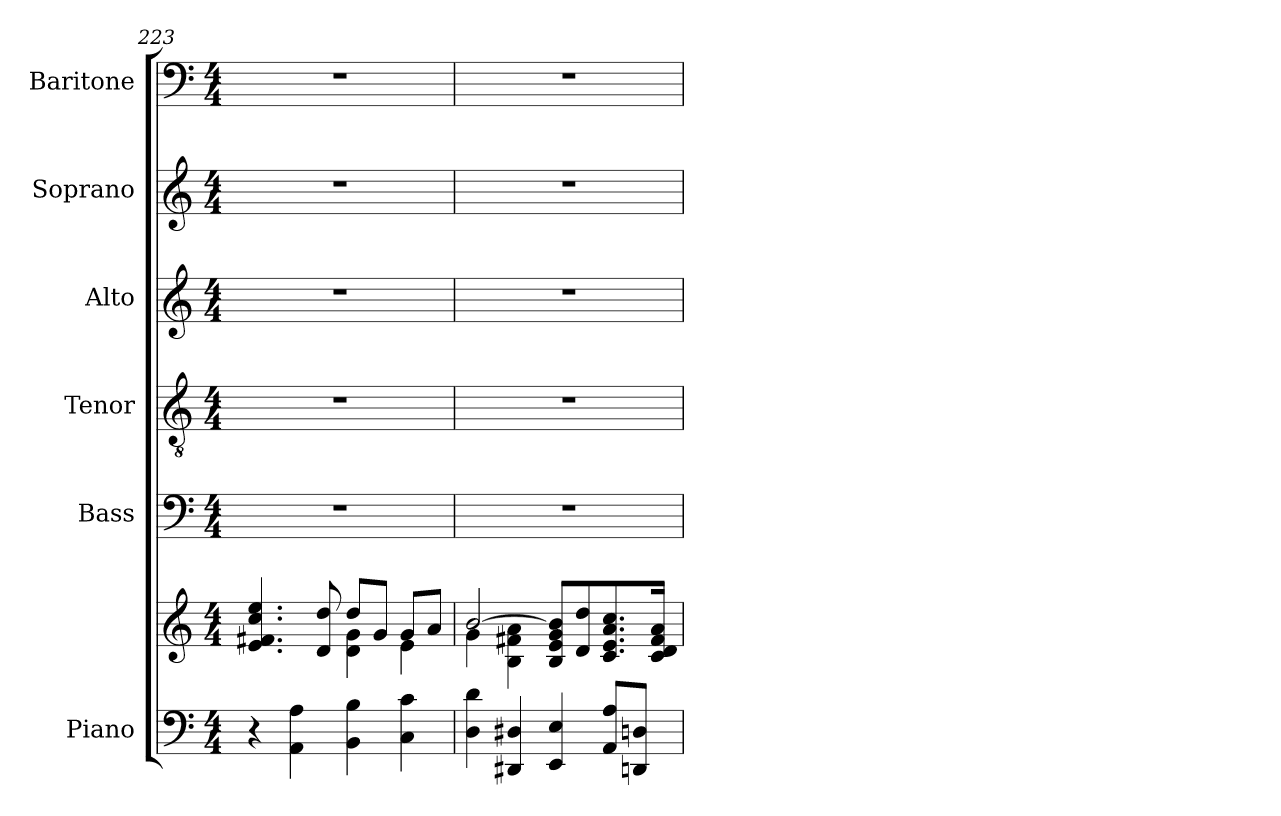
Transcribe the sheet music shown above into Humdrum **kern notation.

**kern	**kern	**kern	**kern	**kern	**kern	**kern
*part6	*part6	*part5	*part4	*part3	*part2	*part1
*staff7	*staff6	*staff5	*staff4	*staff3	*staff2	*staff1
*I"Piano	*	*I"Bass	*I"Tenor	*I"Alto	*I"Soprano	*I"Baritone
*	*	*I'B	*I'T	*I'A	*I'S	*
*clefF4	*clefG2	*clefF4	*clefGv2	*clefG2	*clefG2	*clefF4
*k[]	*k[]	*k[]	*k[]	*k[]	*k[]	*k[]
*M4/4	*M4/4	*M4/4	*M4/4	*M4/4	*M4/4	*M4/4
=223	=223	=223	=223	=223	=223	=223
*	*^	*	*	*	*	*
4r	4.e/ 4.f#X/ 4.cc/ 4.ee/	2ryy	1r	1r	1r	1r	1r
4AA\ 4A\	.	.	.	.	.	.	.
.	8d/ 8dd/	.	.	.	.	.	.
4BB\ 4B\	8dd/L	4d\ 4g\	.	.	.	.	.
.	8g/J	.	.	.	.	.	.
4C\ 4c\	8g/L	4e\	.	.	.	.	.
.	8a/J	.	.	.	.	.	.
=224	=224	=224	=224	=224	=224	=224	=224
4D\ 4d\	[2b/	4g\	1r	1r	1r	1r	1r
4DD#X/ 4D#X/	.	4B\ 4f#X\ 4a\	.	.	.	.	.
4EE/ 4E/	8B/ 8e/ 8g/ 8b/]L	2ryy	.	.	.	.	.
.	8d/ 8dd/	.	.	.	.	.	.
8AA/ 8A/L	8.c/ 8.e/ 8.a/ 8.cc/	.	.	.	.	.	.
8DDn/ 8Dn/J	.	.	.	.	.	.	.
.	16c/ 16d/ 16f#/ 16a/Jk	.	.	.	.	.	.
*	*v	*v	*	*	*	*	*
=	=	=	=	=	=	=
*-	*-	*-	*-	*-	*-	*-
